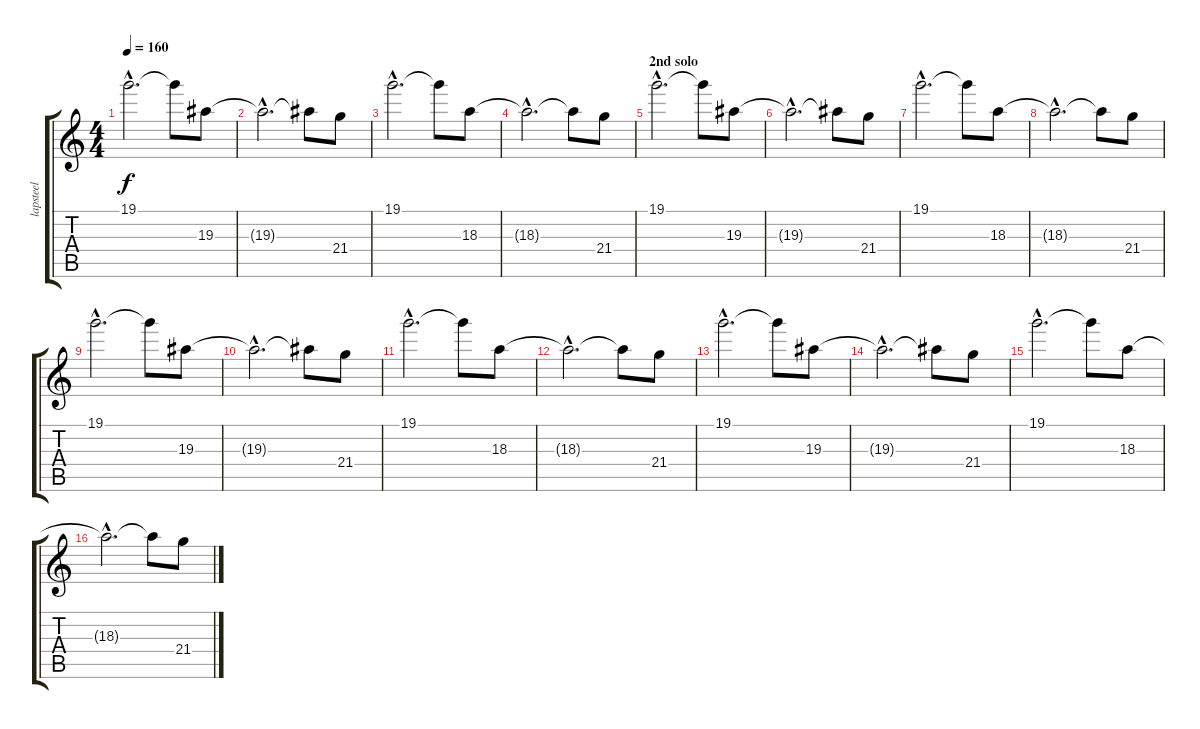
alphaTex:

\track ("lapsteel" "lapsteel") {instrument distortionguitar}
\staff {score tabs}
\tuning (C4 G3 Eb3 Bb2 F2 C2) {hide}
\ts (4 4)
\tempo 160
\clef g2
\ks c
19.1{hac}.2{d dy f} 19.1{t}.8 19.3.8 |
19.3{hac t}.2{d} 19.3{t}.8 21.4.8 |
19.1{hac}.2{d} 19.1{t}.8 18.3.8 |
18.3{hac t}.2{d} 18.3{t}.8 21.4.8 |
\section ("" "2nd solo")
19.1{hac}.2{d} 19.1{t}.8 19.3.8 |
19.3{hac t}.2{d} 19.3{t}.8 21.4.8 |
19.1{hac}.2{d} 19.1{t}.8 18.3.8 |
18.3{hac t}.2{d} 18.3{t}.8 21.4.8 |
19.1{hac}.2{d} 19.1{t}.8 19.3.8 |
19.3{hac t}.2{d} 19.3{t}.8 21.4.8 |
19.1{hac}.2{d} 19.1{t}.8 18.3.8 |
18.3{hac t}.2{d} 18.3{t}.8 21.4.8 |
19.1{hac}.2{d} 19.1{t}.8 19.3.8 |
19.3{hac t}.2{d} 19.3{t}.8 21.4.8 |
19.1{hac}.2{d} 19.1{t}.8 18.3.8 |
18.3{hac t}.2{d} 18.3{t}.8 21.4.8
